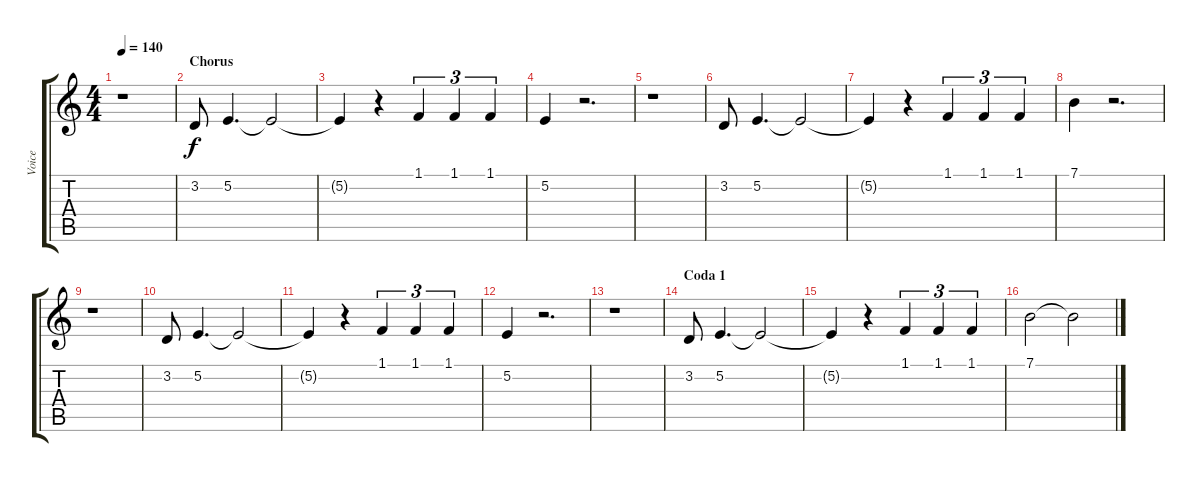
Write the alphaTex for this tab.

\track ("Voice" "Voice") {instrument lead6voice}
\staff {score tabs}
\tuning (E4 B3 G3 D3 A2 E2) {hide}
\ts (4 4)
\tempo 140
\clef g2
\ks c
r.1{dy f} |
\section ("" "Chorus")
3.2.8 5.2.4{d} 5.2{t}.2 |
5.2{t}.4 r.4 1.1.4{tu (3 2)} 1.1.4{tu (3 2)} 1.1.4{tu (3 2)} |
5.2.4 r.2{d} |
r.1 |
3.2.8 5.2.4{d} 5.2{t}.2 |
5.2{t}.4 r.4 1.1.4{tu (3 2)} 1.1.4{tu (3 2)} 1.1.4{tu (3 2)} |
7.1.4 r.2{d} |
r.1 |
3.2.8 5.2.4{d} 5.2{t}.2 |
5.2{t}.4 r.4 1.1.4{tu (3 2)} 1.1.4{tu (3 2)} 1.1.4{tu (3 2)} |
5.2.4 r.2{d} |
r.1 |
\section ("" "Coda 1")
3.2.8 5.2.4{d} 5.2{t}.2 |
5.2{t}.4 r.4 1.1.4{tu (3 2)} 1.1.4{tu (3 2)} 1.1.4{tu (3 2)} |
7.1.2 7.1{t}.2
